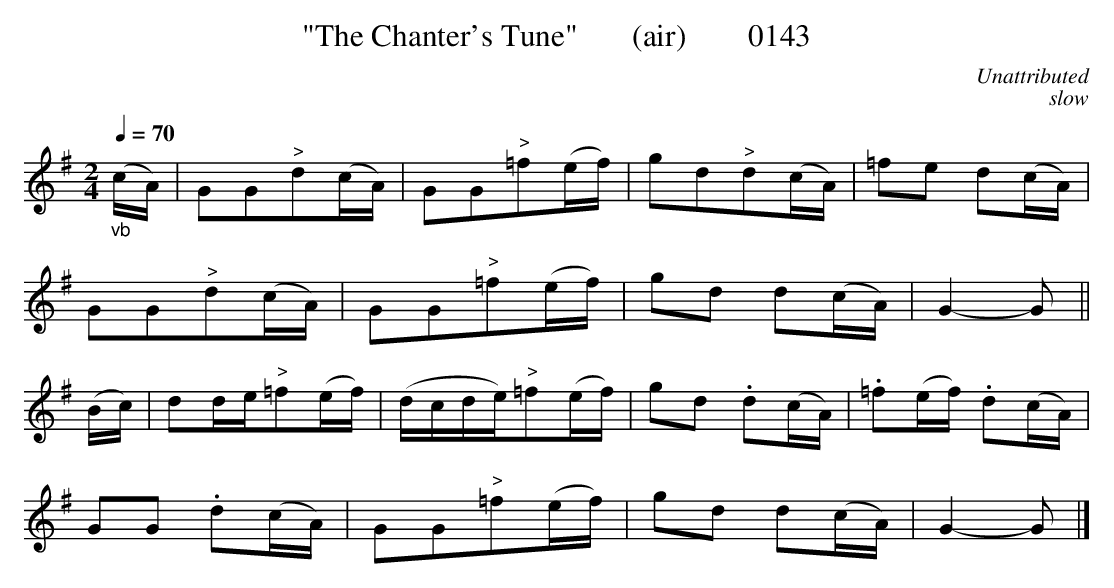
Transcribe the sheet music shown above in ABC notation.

X:1
T:"The Chanter's Tune"       (air)        0143
C:Unattributed
C:slow
Q:1/4=70
M:2/4
L:1/16
K:G
"_vb"(cA)|G2G2"^>"d2(cA)|G2G2"^>"=f2(ef)|g2d2"^>"d2(cA)|=f2e2 d2(cA)|
G2G2"^>"d2(cA)|G2G2"^>"=f2(ef)|g2d2 d2(cA)|G4-G2||
(Bc)|d2de"^>"=f2(ef)|(dcde)"^>"=f2(ef)|g2d2 .d2(cA)|.=f2(ef) .d2(cA)|
G2G2 .d2(cA)|G2G2"^>"=f2(ef)|g2d2 d2(cA)|G4-G2 |]
